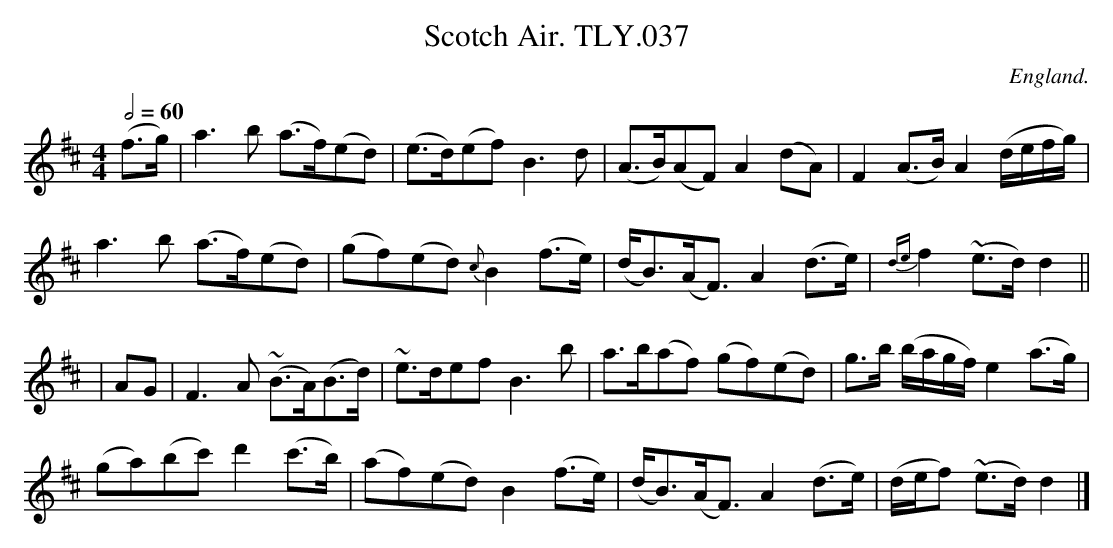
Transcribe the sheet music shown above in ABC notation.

X:1
T:Scotch Air. TLY.037
L:1/8
M:4/4
O:England.
Q:1/2=60
K:D
(f>g)|a3 b (a>f)(ed)|(e>d)(ef)B3 d|\
(A>B)(AF) A2 (dA)|F2 (A>B)A2 (d/e/f/g/)|!
a3 b (a>f)(ed)|(gf)(ed) {c}B2 (f>e)|\
(d<B)(A<F) A2 (d>e)|{de}f2 (~e>d)d2||!
|AG|F3 A (~B>A)(B>d)|~e>def B3 b|\
a>b(af) (gf)(ed)|g>b (b/a/g/f/) e2 (a>g)|!
(ga)(bc') d'2 (c'>b)|(af)(ed) B2 (f>e)|\
(d<B)(A<F) A2 (d>e)|(d/e/f) (~e>d) d2|]
